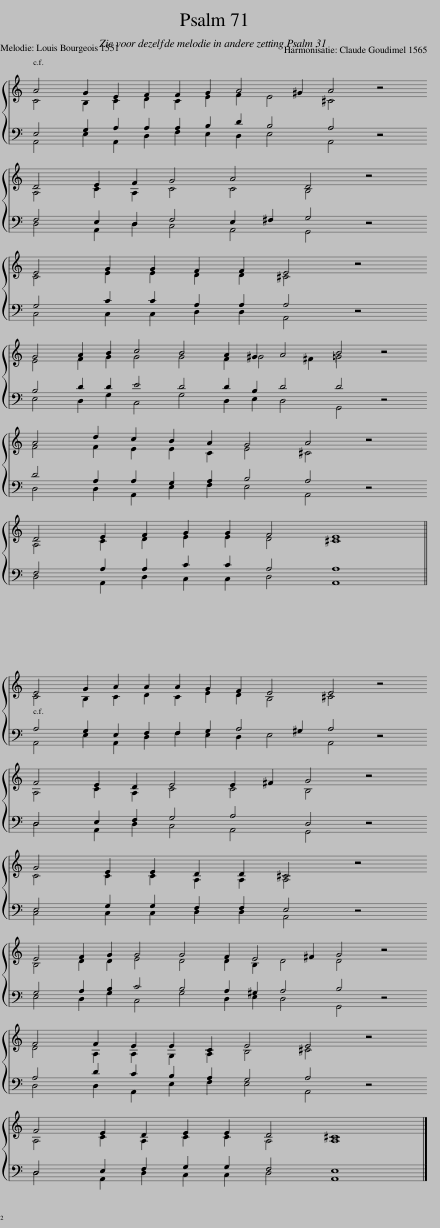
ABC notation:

X:1
%%score { ( 1 2 ) | ( 3 4 ) }
L:1/8
M:16/4
I:linebreak $
K:C
V:1 treble
V:2 treble
V:3 bass
V:4 bass
V:1
 A4 G2 E2 F2 F2 G2 A4 ^G2 A4 z4 |$ D4 E2 F2 G4 A4 D4 z4 |$ E4 G2 G2 F2 F2 E4 z4 |$ G4 A2 B2 c4 B4 A2 ^G2 A4 B4 z4 |$ A4 d2 c2 B2 A2 G4 A4 z4 |$ %5
 D4 E2 F2 G2 G2 F4 E8 ||$ E4 G2 A2 A2 A2 G2 F2 E4 E4 z4 |$ F4 E2 D2 E4 E2 ^F2 G4 z4 |$ G4 E2 E2 D2 D2 ^C4 z4 |$ E4 F2 G2 G4 G4 F2 E4 ^F2 G4 z4 |$ %10
 F4 F2 E2 E2 C2 E4 E4 z4 |$ F4 E2 D2 E2 E2 D4 ^C8 |] %12
V:2
 C4 B,2 C2 D2 C2 E2 F2 E4 ^C4 x4 |$ A,4 C2 A,2 C4 C4 B,4 x4 |$ C4 E2 E2 D2 D2 ^C4 x4 |$ E4 F2 G2 G4 G4 F2 ^G4 ^F2 =G4 x4 |$ F4 F2 E2 E2 C2 E4 ^C4 x4 |$ %5
 A,4 C2 D2 E2 E2 D4 ^C8 ||$ C4 B,2 C2 D2 C2 E2 D2 B,4 ^C4 x4 |$ A,4 C2 A,2 C4 C4 B,4 x4 |$ C4 C2 C2 A,2 A,2 A,4 x4 |$ B,4 D2 D2 E4 D4 D2 B,2 D4 D4 x4 |$ %10
 D4 A,2 A,2 G,2 A,2 B,4 ^C4 x4 |$ A,4 C2 A,2 C2 C2 A,4 A,8 |] %12
V:3
 E,4 G,2 A,2 A,2 A,2 B,2 D2 B,4 A,4 z4 |$ F,4 E,2 D,2 F,4 E,2 ^F,2 G,4 z4 |$ G,4 C2 C2 A,2 A,2 A,4 z4 |$ B,4 D2 D2 E4 D4 D2 B,2 D4 D4 z4 |$ D4 A,2 A,2 G,2 A,2 B,4 A,4 z4 |$ %5
 F,4 A,2 A,2 C2 C2 A,4 A,8 ||$ A,4 G,2 E,2 F,2 F,2 G,2 A,4 ^G,2 A,4 z4 |$ D,4 E,2 F,2 G,4 A,4 D,4 z4 |$ E,4 G,2 G,2 F,2 F,2 E,4 z4 |$ G,4 A,2 B,2 C4 B,4 A,2 ^G,2 A,4 B,4 z4 |$ %10
 A,4 D2 C2 B,2 A,2 G,4 A,4 z4 |$ D,4 E,2 F,2 G,2 G,2 F,4 E,8 |] %12
V:4
 A,,4 E,2 A,,2 D,2 F,2 E,2 D,2 E,4 A,,4 x4 |$ D,4 A,,2 D,2 C,4 A,,4 G,,4 x4 |$ C,4 C,2 C,2 D,2 D,2 A,,4 x4 |$ E,4 D,2 G,2 C,4 G,4 D,2 E,2 D,4 G,,4 x4 |$ D,4 D,2 A,,2 E,2 F,2 E,4 A,,4 x4 |$ %5
 D,4 A,,2 D,2 C,2 C,2 D,4 A,,8 ||$ A,,4 E,2 A,,2 D,2 F,2 E,2 D,2 E,4 A,,4 x4 |$ D,4 A,,2 D,2 C,4 A,,4 G,,4 x4 |$ C,4 C,2 C,2 D,2 D,2 A,,4 x4 |$ E,4 D,2 G,2 C,4 G,4 D,2 E,2 D,4 G,,4 x4 |$ %10
 D,4 D,2 A,,2 E,2 F,2 E,4 A,,4 x4 |$ D,4 A,,2 D,2 C,2 C,2 D,4 A,,8 |] %12
